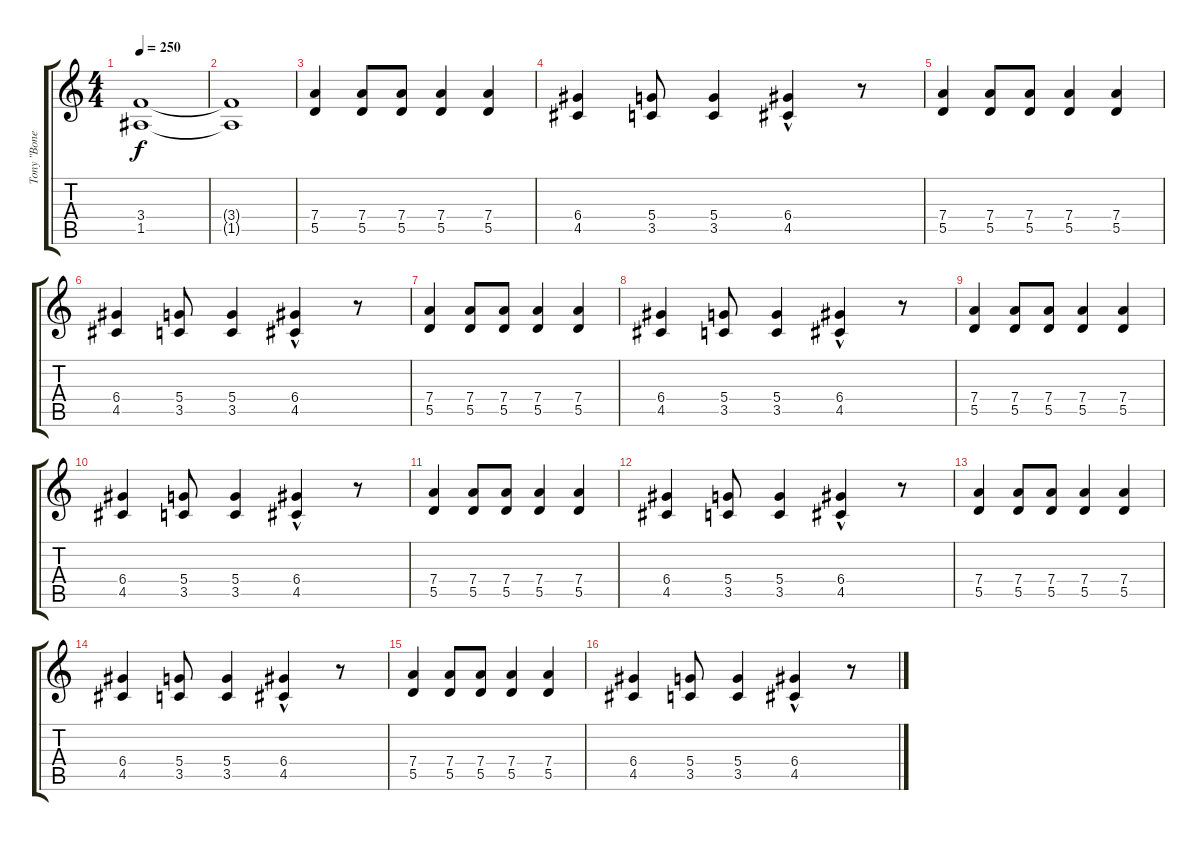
\track ("Tony \"Bones\" Roberts" "Tony \"Bone") {instrument distortionguitar}
\staff {score tabs}
\tuning (E4 B3 G3 D3 A2 E2) {hide}
\ts (4 4)
\tempo 250
\clef g2
\ks c
(3.4 1.5).1{dy f} |
(3.4{t} 1.5{t}).1 |
(7.4 5.5).4 (7.4 5.5).8 (7.4 5.5).8 (7.4 5.5).4 (7.4 5.5).4 |
(6.4 4.5).4 (5.4 3.5).8 (5.4 3.5).4 (6.4{hac} 4.5{hac}).4 r.8 |
(7.4 5.5).4 (7.4 5.5).8 (7.4 5.5).8 (7.4 5.5).4 (7.4 5.5).4 |
(6.4 4.5).4 (5.4 3.5).8 (5.4 3.5).4 (6.4{hac} 4.5{hac}).4 r.8 |
(7.4 5.5).4 (7.4 5.5).8 (7.4 5.5).8 (7.4 5.5).4 (7.4 5.5).4 |
(6.4 4.5).4 (5.4 3.5).8 (5.4 3.5).4 (6.4{hac} 4.5{hac}).4 r.8 |
(7.4 5.5).4 (7.4 5.5).8 (7.4 5.5).8 (7.4 5.5).4 (7.4 5.5).4 |
(6.4 4.5).4 (5.4 3.5).8 (5.4 3.5).4 (6.4{hac} 4.5{hac}).4 r.8 |
(7.4 5.5).4 (7.4 5.5).8 (7.4 5.5).8 (7.4 5.5).4 (7.4 5.5).4 |
(6.4 4.5).4 (5.4 3.5).8 (5.4 3.5).4 (6.4{hac} 4.5{hac}).4 r.8 |
(7.4 5.5).4 (7.4 5.5).8 (7.4 5.5).8 (7.4 5.5).4 (7.4 5.5).4 |
(6.4 4.5).4 (5.4 3.5).8 (5.4 3.5).4 (6.4{hac} 4.5{hac}).4 r.8 |
(7.4 5.5).4 (7.4 5.5).8 (7.4 5.5).8 (7.4 5.5).4 (7.4 5.5).4 |
(6.4 4.5).4 (5.4 3.5).8 (5.4 3.5).4 (6.4{hac} 4.5{hac}).4 r.8
